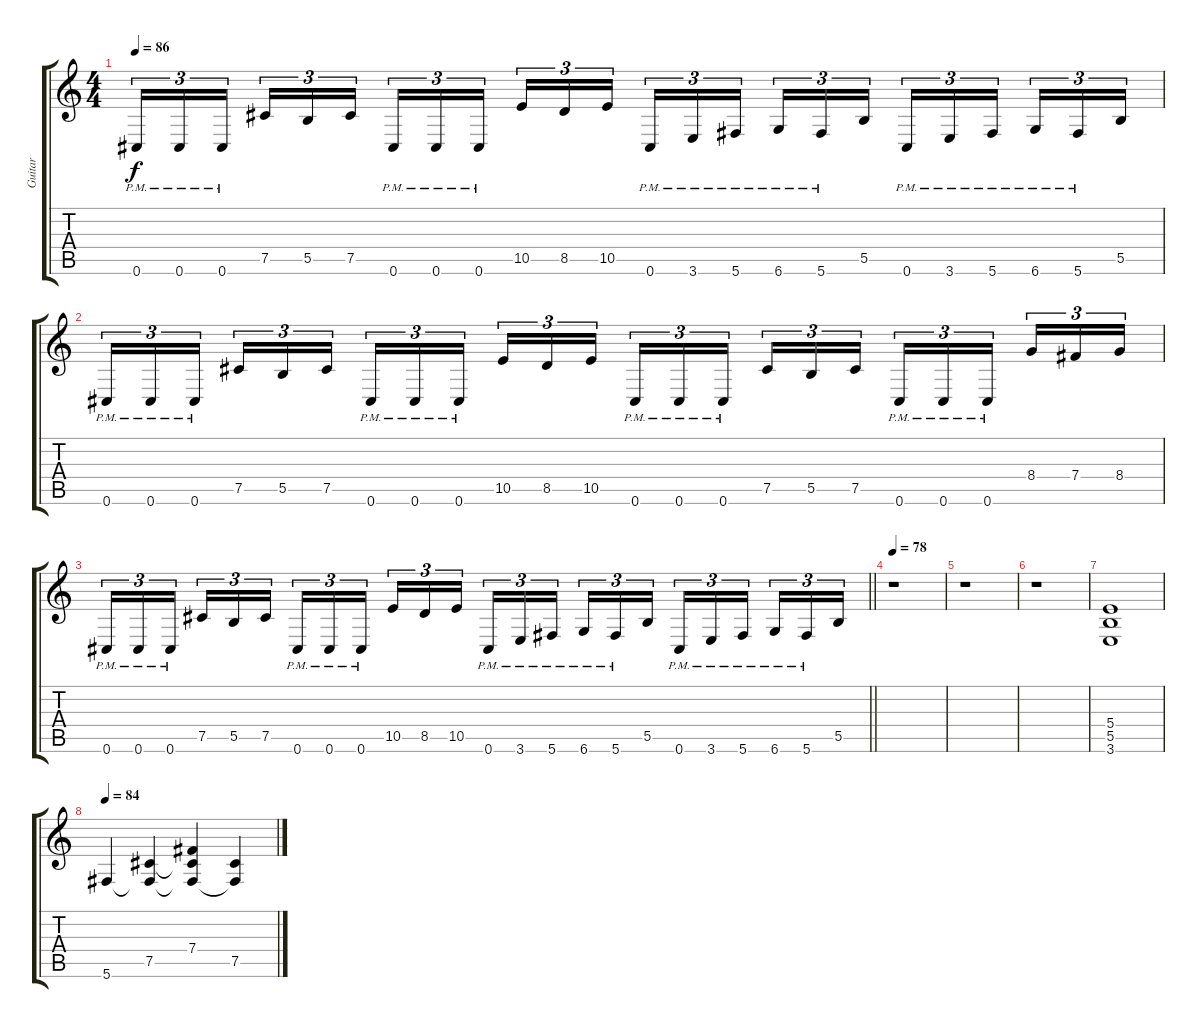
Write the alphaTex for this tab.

\track ("Guitar" "Guitar") {instrument distortionguitar}
\staff {score tabs}
\tuning (Db4 Ab3 E3 B2 Gb2 Db2) {hide}
\ts (4 4)
\tempo 86
\clef g2
\ks c
0.6{pm}.16{tu (3 2) dy f} 0.6{pm}.16{tu (3 2)} 0.6{pm}.16{tu (3 2) beam splitsecondary} 7.5.16{tu (3 2)} 5.5.16{tu (3 2)} 7.5.16{tu (3 2)} 0.6{pm}.16{tu (3 2)} 0.6{pm}.16{tu (3 2)} 0.6{pm}.16{tu (3 2) beam splitsecondary} 10.5.16{tu (3 2)} 8.5.16{tu (3 2)} 10.5.16{tu (3 2)} 0.6{pm}.16{tu (3 2)} 3.6{pm}.16{tu (3 2)} 5.6{pm}.16{tu (3 2) beam splitsecondary} 6.6{pm}.16{tu (3 2)} 5.6{pm}.16{tu (3 2)} 5.5.16{tu (3 2)} 0.6{pm}.16{tu (3 2)} 3.6{pm}.16{tu (3 2)} 5.6{pm}.16{tu (3 2) beam splitsecondary} 6.6{pm}.16{tu (3 2)} 5.6{pm}.16{tu (3 2)} 5.5.16{tu (3 2)} |
0.6{pm}.16{tu (3 2)} 0.6{pm}.16{tu (3 2)} 0.6{pm}.16{tu (3 2) beam splitsecondary} 7.5.16{tu (3 2)} 5.5.16{tu (3 2)} 7.5.16{tu (3 2)} 0.6{pm}.16{tu (3 2)} 0.6{pm}.16{tu (3 2)} 0.6{pm}.16{tu (3 2) beam splitsecondary} 10.5.16{tu (3 2)} 8.5.16{tu (3 2)} 10.5.16{tu (3 2)} 0.6{pm}.16{tu (3 2)} 0.6{pm}.16{tu (3 2)} 0.6{pm}.16{tu (3 2) beam splitsecondary} 7.5.16{tu (3 2)} 5.5.16{tu (3 2)} 7.5.16{tu (3 2)} 0.6{pm}.16{tu (3 2)} 0.6{pm}.16{tu (3 2)} 0.6{pm}.16{tu (3 2) beam splitsecondary} 8.4.16{tu (3 2)} 7.4.16{tu (3 2)} 8.4.16{tu (3 2)} |
\barLineRight lightlight
0.6{pm}.16{tu (3 2)} 0.6{pm}.16{tu (3 2)} 0.6{pm}.16{tu (3 2) beam splitsecondary} 7.5.16{tu (3 2)} 5.5.16{tu (3 2)} 7.5.16{tu (3 2)} 0.6{pm}.16{tu (3 2)} 0.6{pm}.16{tu (3 2)} 0.6{pm}.16{tu (3 2) beam splitsecondary} 10.5.16{tu (3 2)} 8.5.16{tu (3 2)} 10.5.16{tu (3 2)} 0.6{pm}.16{tu (3 2)} 3.6{pm}.16{tu (3 2)} 5.6{pm}.16{tu (3 2) beam splitsecondary} 6.6{pm}.16{tu (3 2)} 5.6{pm}.16{tu (3 2)} 5.5.16{tu (3 2)} 0.6{pm}.16{tu (3 2)} 3.6{pm}.16{tu (3 2)} 5.6{pm}.16{tu (3 2) beam splitsecondary} 6.6{pm}.16{tu (3 2)} 5.6{pm}.16{tu (3 2)} 5.5.16{tu (3 2)} |
\section ("" "")
\tempo 78
r.1 |
r.1 |
r.1 |
(5.4 5.5 3.6).1 |
\tempo 84
5.6.4 (7.5 5.6{t}).4 (7.4 7.5{t} 5.6{t}).4 (7.5 5.6{t}).4
